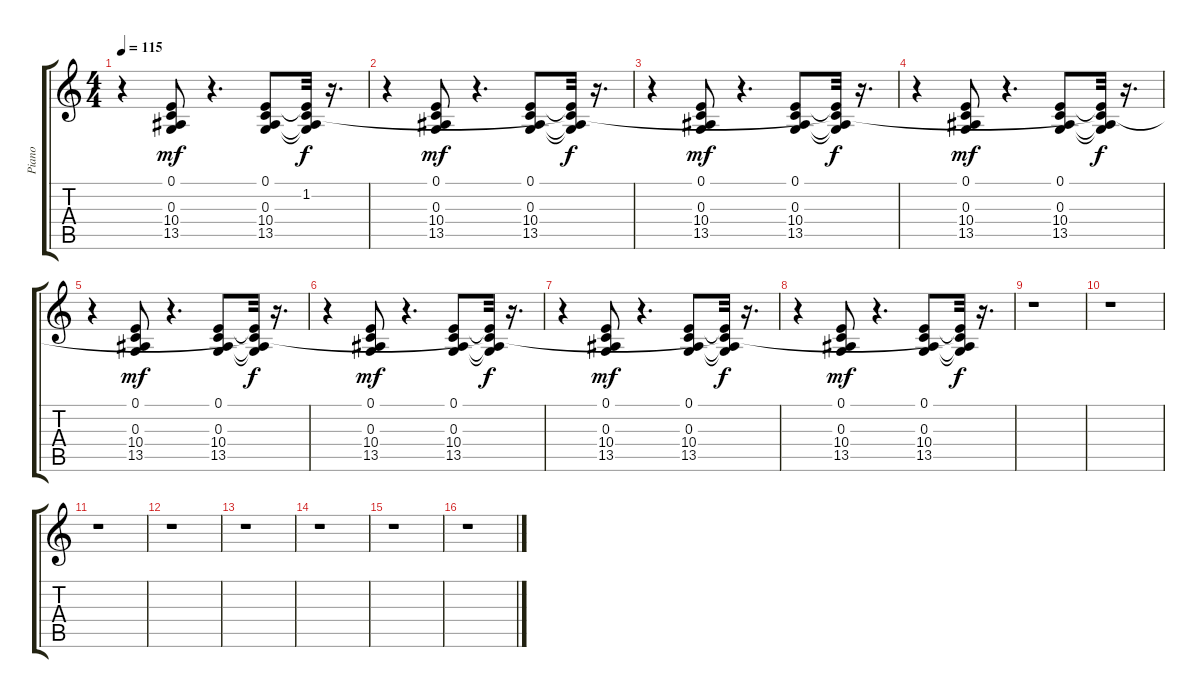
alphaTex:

\track ("Piano" "Piano") {instrument acousticgrandpiano}
\staff {score tabs}
\tuning (E4 B3 G3 D3 A2 E2) {hide}
\ts (4 4)
\tempo 115
\clef g2
\ks c
r.4{dy f} (0.1 0.3 10.4 13.5).8{dy mf} r.4{d} (0.1 0.3 10.4 13.5).8 (0.1{t} 1.2{t} 0.3{t} 13.5{t}).32{dy f} r.16{d} |
r.4 (0.1 0.3 10.4 13.5).8{dy mf} r.4{d} (0.1 0.3 10.4 13.5).8 (0.1{t} 1.2{t} 0.3{t} 13.5{t}).32{dy f} r.16{d} |
r.4 (0.1 0.3 10.4 13.5).8{dy mf} r.4{d} (0.1 0.3 10.4 13.5).8 (0.1{t} 1.2{t} 0.3{t} 13.5{t}).32{dy f} r.16{d} |
r.4 (0.1 0.3 10.4 13.5).8{dy mf} r.4{d} (0.1 0.3 10.4 13.5).8 (0.1{t} 1.2{t} 0.3{t} 13.5{t}).32{dy f} r.16{d} |
r.4 (0.1 0.3 10.4 13.5).8{dy mf} r.4{d} (0.1 0.3 10.4 13.5).8 (0.1{t} 1.2{t} 0.3{t} 13.5{t}).32{dy f} r.16{d} |
r.4 (0.1 0.3 10.4 13.5).8{dy mf} r.4{d} (0.1 0.3 10.4 13.5).8 (0.1{t} 1.2{t} 0.3{t} 13.5{t}).32{dy f} r.16{d} |
r.4 (0.1 0.3 10.4 13.5).8{dy mf} r.4{d} (0.1 0.3 10.4 13.5).8 (0.1{t} 1.2{t} 0.3{t} 13.5{t}).32{dy f} r.16{d} |
r.4 (0.1 0.3 10.4 13.5).8{dy mf} r.4{d} (0.1 0.3 10.4 13.5).8 (0.1{t} 1.2{t} 0.3{t} 13.5{t}).32{dy f} r.16{d} |
r.1 |
r.1 |
r.1 |
r.1 |
r.1 |
r.1 |
r.1 |
r.1
